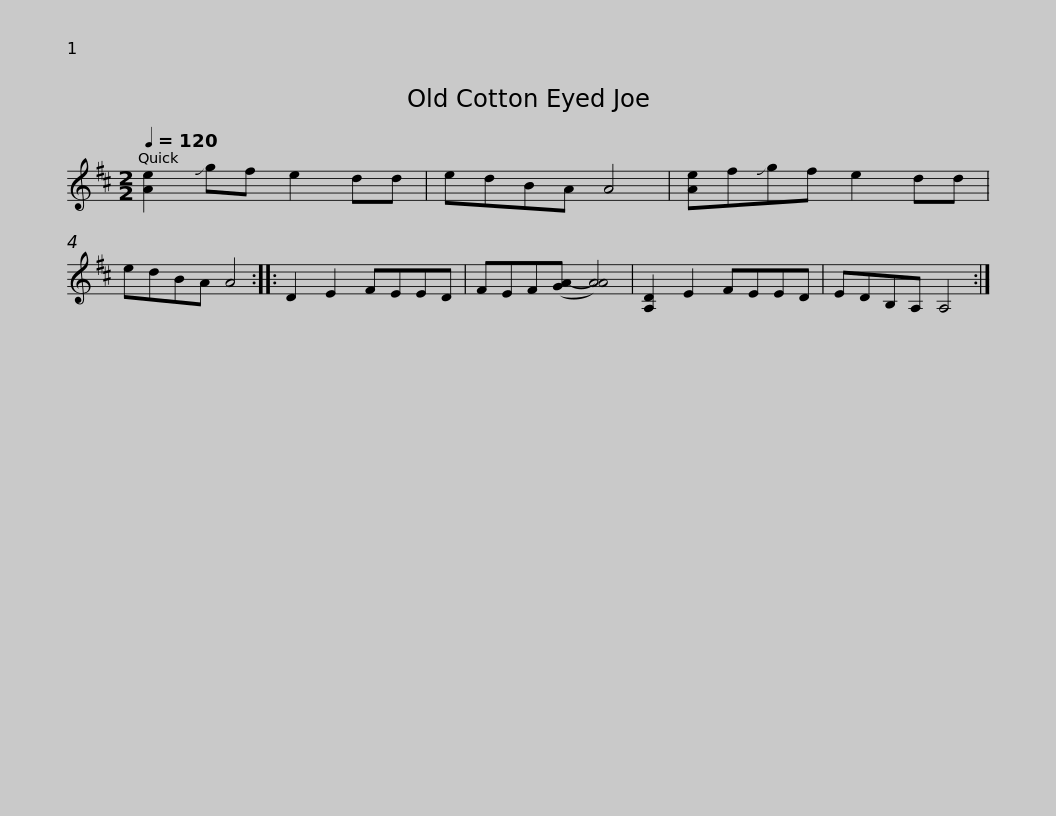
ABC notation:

X:1
L:1/8
Q:1/4=120
M:2/2
I:linebreak $
K:D
V:1 treble
V:1
 [Ae]2 !slide!gf e2 dd | edBA A4 | [Ae]f!slide!gf e2 dd | edBA A4 :: D2 E2 FEED | %5
 FEF([GA-] [AA]4) |$ [A,D]2 E2 FEED | EDB,A, A,4 :| %8
